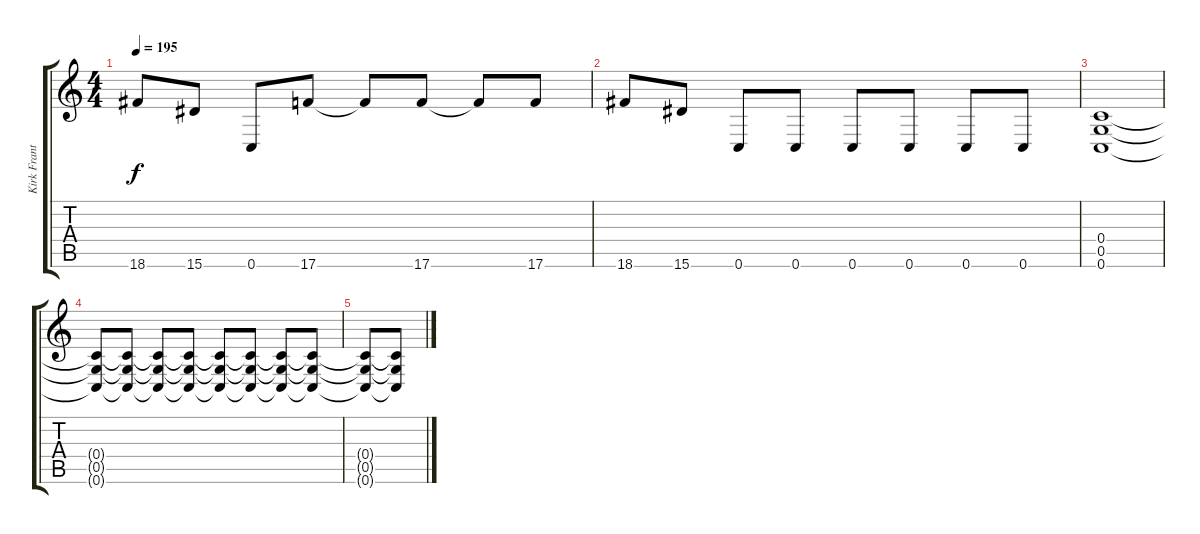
\track ("Kirk Frantic Guitar" "Kirk Frant") {instrument distortionguitar}
\staff {score tabs}
\tuning (D4 A3 F3 C3 G2 C2) {hide}
\ts (4 4)
\tempo 195
\clef g2
\ks c
18.6.8{dy f volume 12 instrument distortionguitar} 15.6.8 0.6.8 17.6.8 17.6{t}.8 17.6.8 17.6{t}.8 17.6.8 |
18.6.8 15.6.8 0.6.8 0.6.8 0.6.8 0.6.8 0.6.8 0.6.8 |
(0.4 0.5 0.6).1{volume 0} |
(0.4{t} 0.5{t} 0.6{t}).8 (0.4{t} 0.5{t} 0.6{t}).8 (0.4{t} 0.5{t} 0.6{t}).8 (0.4{t} 0.5{t} 0.6{t}).8 (0.4{t} 0.5{t} 0.6{t}).8 (0.4{t} 0.5{t} 0.6{t}).8 (0.4{t} 0.5{t} 0.6{t}).8 (0.4{t} 0.5{t} 0.6{t}).8 |
(0.4{t} 0.5{t} 0.6{t}).8 (0.4{t} 0.5{t} 0.6{t}).8
